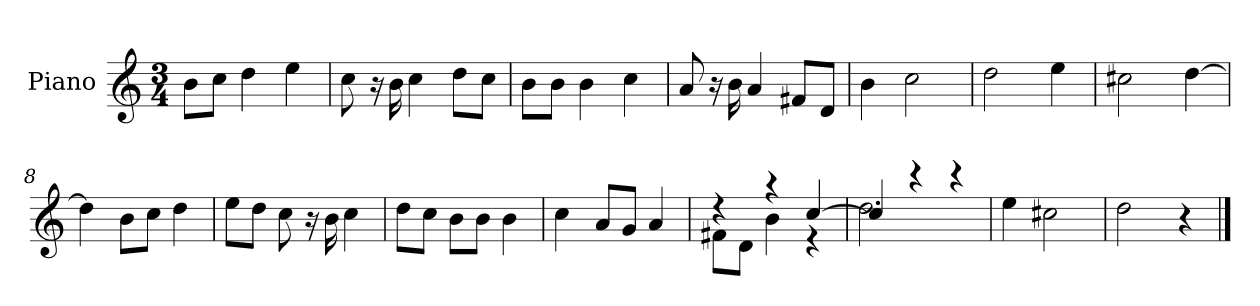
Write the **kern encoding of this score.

**kern
*part1
*staff1
*I"Piano
*I'P-no
*clefG2
*k[]
*M3/4
*MM180
=1
8b\L
8cc\J
4dd\
4ee\
=2
8cc\
16r
16b\
4cc\
8dd\L
8cc\J
=3
8b\L
8b\J
4b\
4cc\
=4
8a/
16r
16b\
4a/
8f#X/L
8d/J
=5
4b\
2cc\
=6
2dd\
4ee\
=7
2cc#X\
[4dd\
=8
4dd\]
8b\L
8cc\J
4dd\
!!LO:LB:g=z
=9
8ee\L
8dd\J
8cc\
16r
16b\
4cc\
=10
8dd\L
8cc\J
8b\L
8b\J
4b\
=11
4cc\
8a/L
8g/J
4a/
=12
*^
4r	8f#X\L
.	8d\J
4r	4b\
[4cc/	4r
=13	=13
4cc/]	2.dd\
4r	.
4r	.
*v	*v
=14
4ee\
2cc#X\
=15
2dd\
4r
==
*-
